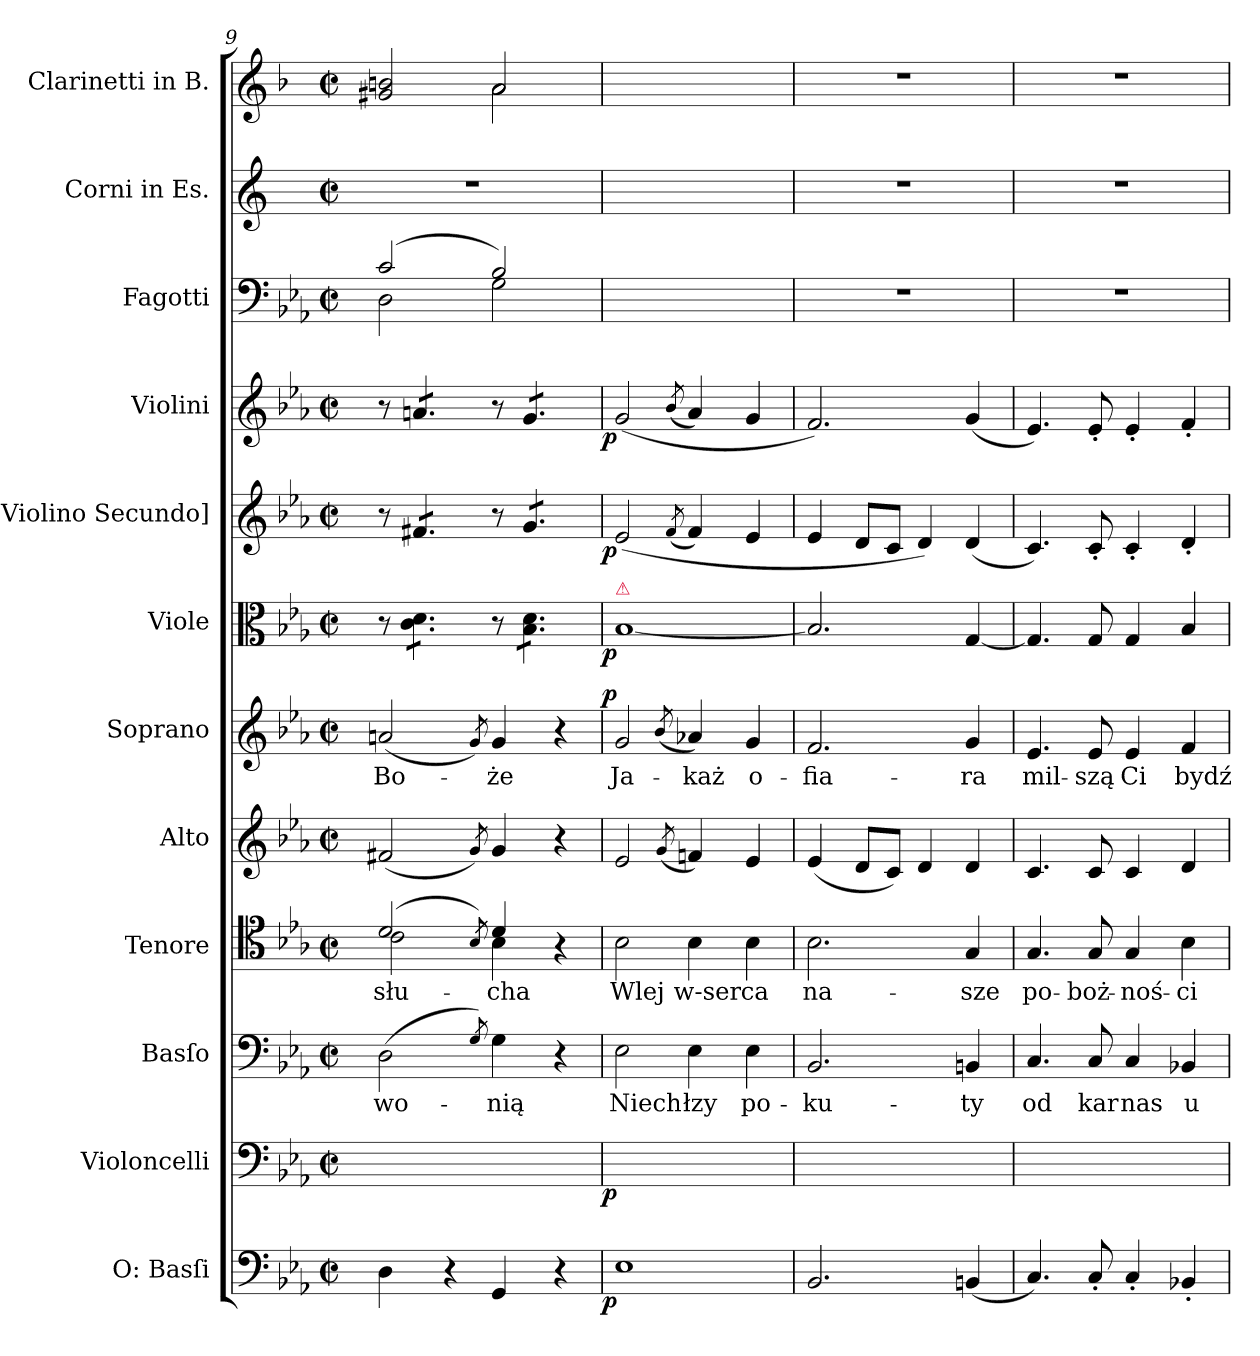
**kern	**dynam	**kern	**dynam	**kern	**text	**kern	**text	**kern	**kern	**text	**dynam	**kern	**dynam	**kern	**dynam	**kern	**dynam	**kern	**kern	**kern
*part12	*part12	*part11	*part11	*part10	*part10	*part9	*part9	*part8	*part7	*part7	*part7	*part6	*part6	*part5	*part5	*part4	*part4	*part3	*part2	*part1
*staff12	*staff12	*staff11	*staff11	*staff10	*staff10	*staff9	*staff9	*staff8	*staff7	*staff7	*staff7	*staff6	*staff6	*staff5	*staff5	*staff4	*staff4	*staff3	*staff2	*staff1
*I"O: Basſi	*	*I"Violoncelli	*	*I"Basſo	*	*I"Tenore	*	*I"Alto	*I"Soprano	*	*	*I"Viole	*	*I"[Violino Secundo]	*	*I"Violini	*	*I"Fagotti	*I"Corni in Es.	*I"Clarinetti in B.
*I'b	*	*I'vc	*	*I'B	*	*I'T	*	*I'A	*I'S	*	*	*	*	*I'vn 2	*	*I'vn 1	*	*I'fag	*I'cor in Es	*I'cl in B
*clefF4	*	*clefF4	*	*clefF4	*	*clefC4	*	*clefG2	*clefG2	*	*	*clefC3	*	*clefG2	*	*clefG2	*	*clefF4	*clefG2	*clefG2
*	*	*	*	*	*	*	*	*	*	*	*	*	*	*	*	*	*	*	*ITrd5c9	*ITrd1c2
*k[b-e-a-]	*	*k[b-e-a-]	*	*k[b-e-a-]	*	*k[b-e-a-]	*	*k[b-e-a-]	*k[b-e-a-]	*	*	*k[b-e-a-]	*	*k[b-e-a-]	*	*k[b-e-a-]	*	*k[b-e-a-]	*k[b-e-a-]	*k[b-e-a-]
*E-:	*	*E-:	*	*E-:	*	*E-:	*	*E-:	*E-:	*	*	*E-:	*	*E-:	*	*E-:	*	*E-:	*E-:	*E-:
*M4/4	*	*M4/4	*	*M4/4	*	*M4/4	*	*M4/4	*M4/4	*	*	*M4/4	*	*M4/4	*	*M4/4	*	*M4/4	*M4/4	*M4/4
*met(c|)	*	*met(c|)	*	*met(c|)	*	*met(c|)	*	*met(c|)	*met(c|)	*	*	*met(c|)	*	*met(c|)	*	*met(c|)	*	*met(c|)	*met(c|)	*met(c|)
=9	=9	=9	=9	=9	=9	=9	=9	=9	=9	=9	=9	=9	=9	=9	=9	=9	=9	=9	=9	=9
*	*	*	*	*	*	*^	*	*	*	*	*	*	*	*	*	*	*	*^	*	*^
4D\	.	4D\yy	.	(<2D\	wo-	(<2d/	2c\	-słu-	(<2f#X/	(<2an/	Bo-	.	8r	.	8r	.	8r	.	(>2c/	2D\	1r	2f#X/ 2an/	2ryy
*	*	*	*	*	*	*	*	*	*	*	*	*	*tremolo	*	*	*	*	*	*	*	*	*	*
*	*	*	*	*	*	*	*	*	*	*	*	*	*	*	*tremolo	*	*	*	*	*	*	*	*
*	*	*	*	*	*	*	*	*	*	*	*	*	*	*	*	*	*tremolo	*	*	*	*	*	*
.	.	.	.	.	.	.	.	.	.	.	.	.	8c\ 8d\L	.	8f#X/L	.	8an/L	.	.	.	.	.	.
4r	.	4ryy	.	.	.	.	.	.	.	.	.	.	8c\ 8d\	.	8f#X/	.	8an/	.	.	.	.	.	.
.	.	.	.	.	.	.	.	.	.	.	.	.	8c\ 8d\J	.	8f#X/J	.	8an/J	.	.	.	.	.	.
.	.	.	.	8qG/)	.	8qB-/)	.	.	8qg/)	8qg/)	.	.	.	.	.	.	.	.	.	.	.	.	.
4GG/	.	4GG/yy	.	4G\	-nią	4d/	4B-\	-cha	4g/	4g/	-że	.	8r	.	8r	.	8r	.	2B-/)	2G\	.	2g/	2g\
.	.	.	.	.	.	.	.	.	.	.	.	.	8B-\ 8d\L	.	8g/L	.	8g/L	.	.	.	.	.	.
4r	.	4ryy	.	4r	.	4r	4ryy	.	4r	4r	.	.	8B-\ 8d\	.	8g/	.	8g/	.	.	.	.	.	.
.	.	.	.	.	.	.	.	.	.	.	.	.	8B-\ 8d\J	.	8g/J	.	8g/J	.	.	.	.	.	.
*	*	*	*	*	*	*	*	*	*	*	*	*	*	*	*	*	*Xtremolo	*	*	*	*	*	*
*	*	*	*	*	*	*	*	*	*	*	*	*	*	*	*Xtremolo	*	*	*	*	*	*	*	*
*	*	*	*	*	*	*	*	*	*	*	*	*	*Xtremolo	*	*	*	*	*	*	*	*	*	*
*	*	*	*	*	*	*	*	*	*	*	*	*	*	*	*	*	*	*	*v	*v	*	*v	*v
=10	=10	=10	=10	=10	=10	=10	=10	=10	=10	=10	=10	=10	=10	=10	=10	=10	=10	=10	=10	=10	=10
!	!	!	!	!	!	!	!	!	!	!	!	!	!LO:TX:a:color=crimson:t=⚠	!	!	!	!	!	!	!	!
!	!LO:DY:b:rj	!	!LO:DY:b:rj	!	!	!	!	!	!	!	!	!LO:DY:b:rj	!	!LO:DY:b:rj	!	!LO:DY:b:rj	!	!LO:DY:b:rj	!	!	!
*	*	*	*	*	*	*v	*v	*	*	*	*	*	*	*	*	*	*	*	*	*	*
1E-	p	1E-yy	p	2E-\	Niech	2B-\	Wlej	2e-/	2g/	Ja-	p	[1B-	p	(<2e-/	p	(<2g/	p	1ryy	1ryy	1ryy
.	.	.	.	.	.	.	.	(<8qg/	(<8qb-/	.	.	.	.	(<8qf/	.	(<8qb-/	.	.	.	.
.	.	.	.	4E-\	łzy	4B-\	w-ser	4fn/)	4a-X/)	-każ	.	.	.	4f/)	.	4a-/)	.	.	.	.
.	.	.	.	4E-\	po-	4B-\	-ca	4e-/	4g/	o-	.	.	.	4e-/	.	4g/	.	.	.	.
=11	=11	=11	=11	=11	=11	=11	=11	=11	=11	=11	=11	=11	=11	=11	=11	=11	=11	=11	=11	=11
2.BB-/	.	2.BB-/yy	.	2.BB-/	-ku-	2.B-\	na-	(<4e-/	2.f/	-fia-	.	2.B-/]	.	4e-/	.	2.f/)	.	1r	1r	1r
.	.	.	.	.	.	.	.	8d/L	.	.	.	.	.	8d/L	.	.	.	.	.	.
.	.	.	.	.	.	.	.	8c/J)	.	.	.	.	.	8c/J	.	.	.	.	.	.
.	.	.	.	.	.	.	.	4d/	.	.	.	.	.	4d/)	.	.	.	.	.	.
(<4BBn/	.	(<4BBn/yy	.	4BBn/	-ty	4G/	-sze	4d/	4g/	-ra	.	[4G/	.	(<4d/	.	(<4g/	.	.	.	.
=12	=12	=12	=12	=12	=12	=12	=12	=12	=12	=12	=12	=12	=12	=12	=12	=12	=12	=12	=12	=12
4.C/)	.	4.C/yy)	.	4.C/	od	4.G/	po-	4.c/	4.e-/	mil-	.	4.G/]	.	4.c/)	.	4.e-/)	.	1r	1r	1r
8C'</	.	8C'</yy	.	8C/	kar	8G/	-boż-	8c/	8e-/	-szą	.	8G/	.	8c'</	.	8e-'</	.	.	.	.
4C'</	.	4C'</yy	.	4C/	nas	4G/	-noś-	4c/	4e-/	Ci	.	4G/	.	4c'</	.	4e-'</	.	.	.	.
4BB-X'</	.	4BB-X'</yy	.	4BB-X/	u-	4B-\	-ci	4d/	4f/	bydź	.	4B-/	.	4d'</	.	4f'</	.	.	.	.
=	=	=	=	=	=	=	=	=	=	=	=	=	=	=	=	=	=	=	=	=
*-	*-	*-	*-	*-	*-	*-	*-	*-	*-	*-	*-	*-	*-	*-	*-	*-	*-	*-	*-	*-
